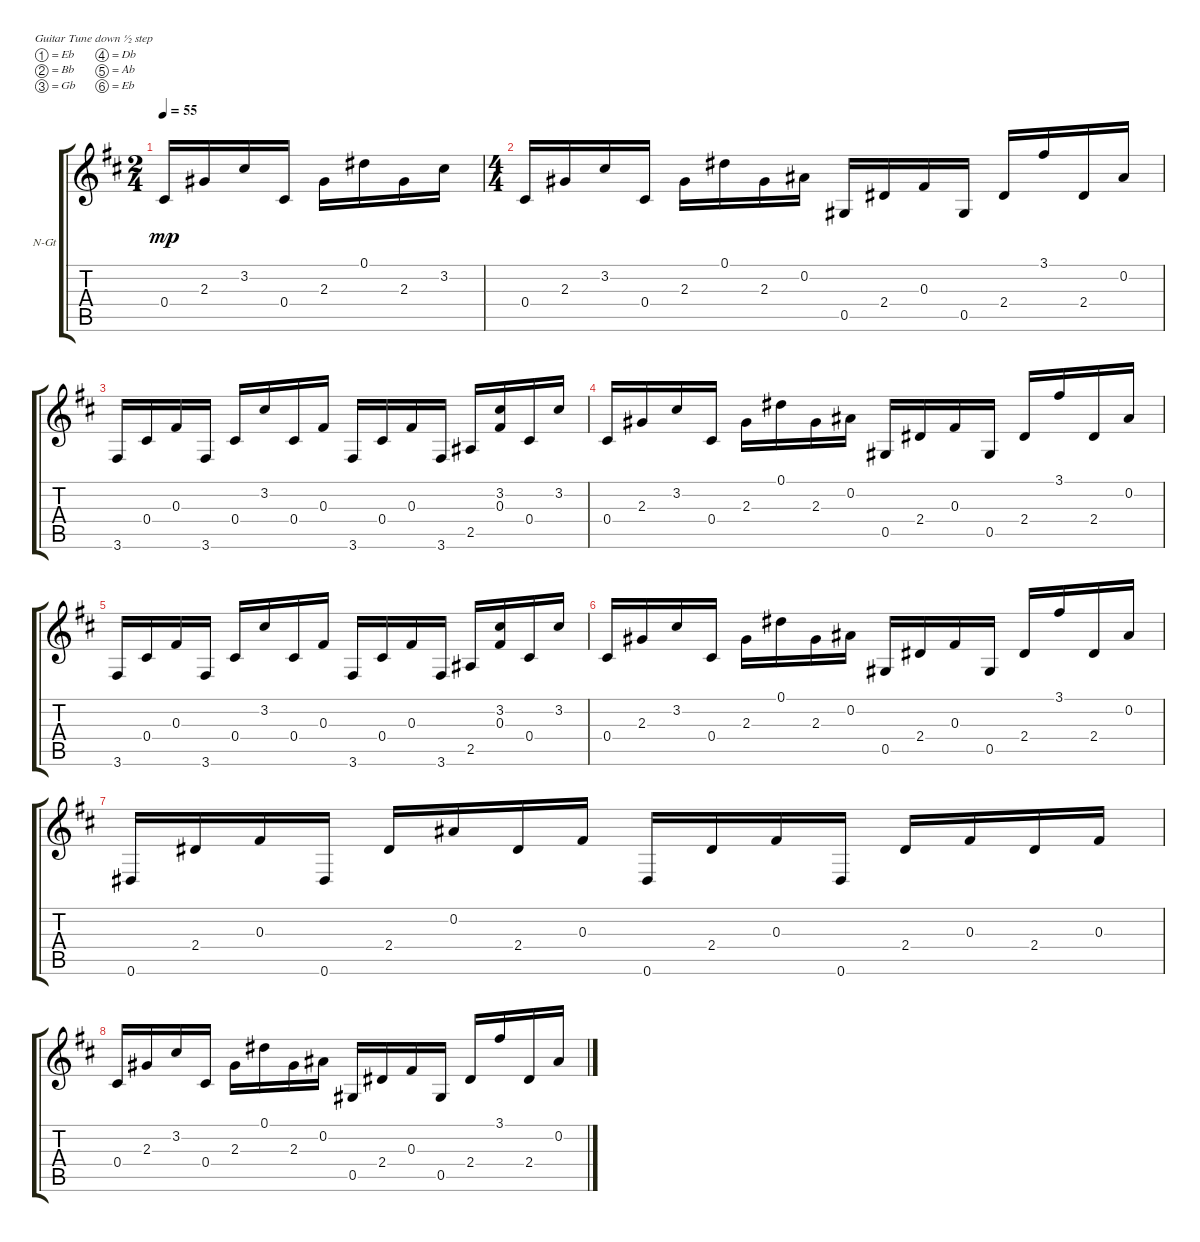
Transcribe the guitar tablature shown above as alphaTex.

\defaultSystemsLayout 4
\bracketExtendMode groupsimilarinstruments
\firstSystemTrackNameOrientation horizontal
\otherSystemsTrackNameOrientation horizontal
\track ("Nylon Guitar" "N-Gt") {instrument acousticguitarnylon}
\staff {score tabs}
\tuning (Eb4 Bb3 Gb3 Db3 Ab2 Eb2)
\ts (2 4)
\tempo 55
\clef g2
\ks d
0.4.16{dy mp} 2.3.16 3.2.16 0.4.16 2.3.16 0.1.16 2.3.16 3.2.16 |
\ts (4 4)
0.4.16 2.3.16 3.2.16 0.4.16 2.3.16 0.1.16 2.3.16 0.2.16 0.5.16 2.4.16 0.3.16 0.5.16 2.4.16 3.1.16 2.4.16 0.2.16 |
3.6.16 0.4.16 0.3.16 3.6.16 0.4.16 3.2.16 0.4.16 0.3.16 3.6.16 0.4.16 0.3.16 3.6.16 2.5.16 (0.3 3.2).16 0.4.16 3.2.16 |
0.4.16 2.3.16 3.2.16 0.4.16 2.3.16 0.1.16 2.3.16 0.2.16 0.5.16 2.4.16 0.3.16 0.5.16 2.4.16 3.1.16 2.4.16 0.2.16 |
3.6.16 0.4.16 0.3.16 3.6.16 0.4.16 3.2.16 0.4.16 0.3.16 3.6.16 0.4.16 0.3.16 3.6.16 2.5.16 (0.3 3.2).16 0.4.16 3.2.16 |
0.4.16 2.3.16 3.2.16 0.4.16 2.3.16 0.1.16 2.3.16 0.2.16 0.5.16 2.4.16 0.3.16 0.5.16 2.4.16 3.1.16 2.4.16 0.2.16 |
0.6.16 2.4.16 0.3.16 0.6.16 2.4.16 0.2.16 2.4.16 0.3.16 0.6.16 2.4.16 0.3.16 0.6.16 2.4.16 0.3.16 2.4.16 0.3.16 |
0.4.16 2.3.16 3.2.16 0.4.16 2.3.16 0.1.16 2.3.16 0.2.16 0.5.16 2.4.16 0.3.16 0.5.16 2.4.16 3.1.16 2.4.16 0.2.16
